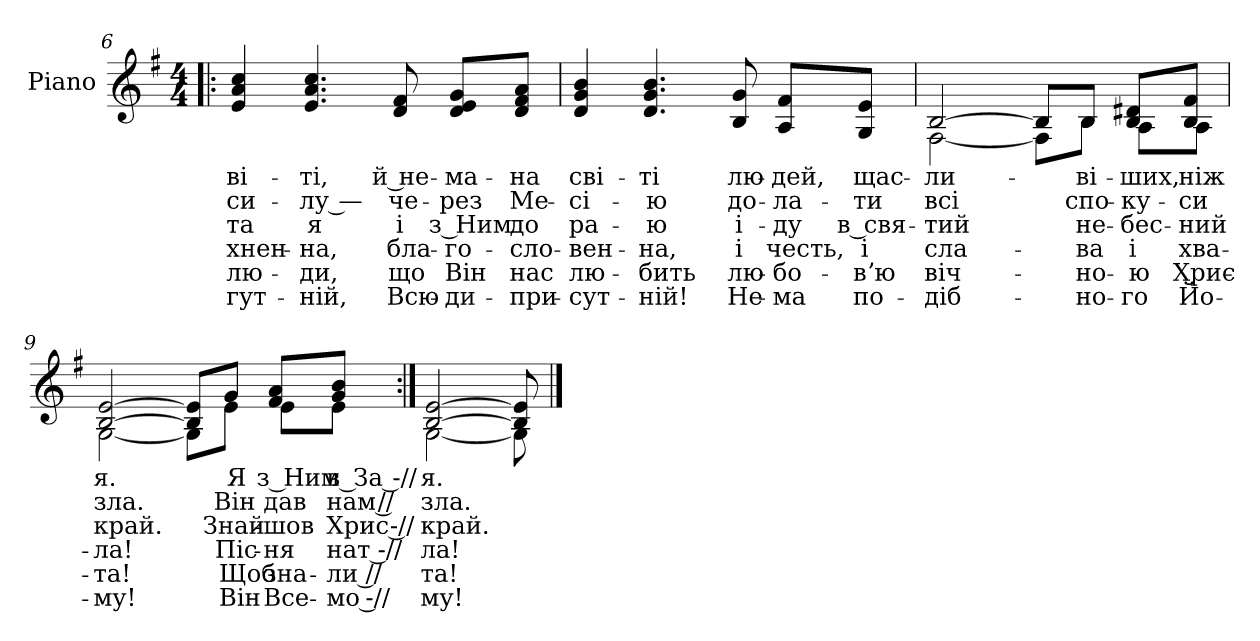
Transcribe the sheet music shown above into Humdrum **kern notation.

**kern	**text	**text	**text	**text	**text	**text
*part1	*part1	*part1	*part1	*part1	*part1	*part1
*staff1	*staff1	*staff1	*staff1	*staff1	*staff1	*staff1
*I"Piano	*	*	*	*	*	*
*I'Pno.	*	*	*	*	*	*
!!LO:LB:g=z
*clefG2	*	*	*	*	*	*
*k[f#]	*	*	*	*	*	*
*G:	*	*	*	*	*	*
*M4/4	*	*	*	*	*	*
=6!|:	=6!|:	=6!|:	=6!|:	=6!|:	=6!|:	=6!|:
!	!LO:LY:b:color=#000000	!LO:LY:b:color=#000000	!LO:LY:b:color=#000000	!LO:LY:b:color=#000000	!LO:LY:b:color=#000000	!LO:LY:b:color=#000000
4ei/ 4ai 4cci	-ві-	си-	-та	-хнен-	-лю-	-гут-
!	!LO:LY:b:color=#000000	!LO:LY:b:color=#000000	!LO:LY:b:color=#000000	!LO:LY:b:color=#000000	!LO:LY:b:color=#000000	!LO:LY:b:color=#000000
4.ei/ 4.ai 4.cci	-ті,	-лу —	я	-на,	-ди,	ній,
!	!LO:LY:b:color=#000000	!LO:LY:b:color=#000000	!LO:LY:b:color=#000000	!LO:LY:b:color=#000000	!LO:LY:b:color=#000000	!LO:LY:b:color=#000000
8di/ 8f#i	й не-	че-	і	бла-	що	Всю-
!	!LO:LY:b:color=#000000	!LO:LY:b:color=#000000	!LO:LY:b:color=#000000	!LO:LY:b:color=#000000	!LO:LY:b:color=#000000	!LO:LY:b:color=#000000
8di/ 8ei/ 8gi/L	-ма-	-рез	з Ним	-го-	-Він	ди-
!	!LO:LY:b:color=#000000	!LO:LY:b:color=#000000	!LO:LY:b:color=#000000	!LO:LY:b:color=#000000	!LO:LY:b:color=#000000	!LO:LY:b:color=#000000
8di/ 8f#i/ 8ai/J	-на	Ме-	до	-сло-	-нас	при-
=7	=7	=7	=7	=7	=7	=7
!	!LO:LY:b:color=#000000	!LO:LY:b:color=#000000	!LO:LY:b:color=#000000	!LO:LY:b:color=#000000	!LO:LY:b:color=#000000	!LO:LY:b:color=#000000
4di/ 4gi 4bi	сві-	-сі-	ра-	-вен-	-лю-	-сут-
!	!LO:LY:b:color=#000000	!LO:LY:b:color=#000000	!LO:LY:b:color=#000000	!LO:LY:b:color=#000000	!LO:LY:b:color=#000000	!LO:LY:b:color=#000000
4.di/ 4.gi 4.bi	-ті	-ю	-ю	-на,	-бить	ній!
!	!LO:LY:b:color=#000000	!LO:LY:b:color=#000000	!LO:LY:b:color=#000000	!LO:LY:b:color=#000000	!LO:LY:b:color=#000000	!LO:LY:b:color=#000000
8Bi/ 8gi	лю-	до-	і-	і	лю-	-Не-
!	!LO:LY:b:color=#000000	!LO:LY:b:color=#000000	!LO:LY:b:color=#000000	!LO:LY:b:color=#000000	!LO:LY:b:color=#000000	!LO:LY:b:color=#000000
8Ai/ 8f#i/L	-дей,	-ла-	-ду	честь,	-бо-	-ма
!	!LO:LY:b:color=#000000	!LO:LY:b:color=#000000	!LO:LY:b:color=#000000	!LO:LY:b:color=#000000	!LO:LY:b:color=#000000	!LO:LY:b:color=#000000
8Gi/ 8ei/J	щас-	-ти	в свя-	і	вʼю	по-
!!LO:LB:g=z
=8	=8	=8	=8	=8	=8	=8
!	!LO:LY:b:color=#000000	!LO:LY:b:color=#000000	!LO:LY:b:color=#000000	!LO:LY:b:color=#000000	!LO:LY:b:color=#000000	!LO:LY:b:color=#000000
*^	*	*	*	*	*	*
[>2Bi/	[<2F#i\	-ли-	всі	-тий	сла-	-віч-	-діб-
8Bi/L]	8F#i\L]	.	.	.	.	.	.
!	!	!LO:LY:b:color=#000000	!LO:LY:b:color=#000000	!LO:LY:b:color=#000000	!LO:LY:b:color=#000000	!LO:LY:b:color=#000000	!LO:LY:b:color=#000000
8Bi/J	8Bi\J	-ві-	спо-	не-	-ва	-но-	-но-
!	!	!LO:LY:b:color=#000000	!LO:LY:b:color=#000000	!LO:LY:b:color=#000000	!LO:LY:b:color=#000000	!LO:LY:b:color=#000000	!LO:LY:b:color=#000000
8Bi/ 8d#Xi/L	8Ai\L	-ших,	-ку-	-бес-	і	-ю	го
!	!	!LO:LY:b:color=#000000	!LO:LY:b:color=#000000	!LO:LY:b:color=#000000	!LO:LY:b:color=#000000	!LO:LY:b:color=#000000	!LO:LY:b:color=#000000
8Bi/ 8f#i/J	8Ai\J	ніж	-си	-ний	хва-	Хрис-	-Йо-
=9	=9	=9	=9	=9	=9	=9	=9
!	!	!LO:LY:b:color=#000000	!LO:LY:b:color=#000000	!LO:LY:b:color=#000000	!LO:LY:b:color=#000000	!LO:LY:b:color=#000000	!LO:LY:b:color=#000000
[>2Bi/ [>2ei	[<2Gi\	я.	зла.	край.	-ла!	-та!	му!
8Bi]/ 8ei]/L	8Gi\L]	.	.	.	.	.	.
!	!	!LO:LY:b:color=#000000	!LO:LY:b:color=#000000	!LO:LY:b:color=#000000	!LO:LY:b:color=#000000	!LO:LY:b:color=#000000	!LO:LY:b:color=#000000
8gi/J	8ei\J	Я	Він	Знай-	Піс-	Щоб	Він
!	!	!LO:LY:b:color=#000000	!LO:LY:b:color=#000000	!LO:LY:b:color=#000000	!LO:LY:b:color=#000000	!LO:LY:b:color=#000000	!LO:LY:b:color=#000000
8f#i/ 8ai/L	8ei\L	з Ним	дав	-шов	-ня	зна-	-Все-
!	!	!LO:LY:b:color=#000000	!LO:LY:b:color=#000000	!LO:LY:b:color=#000000	!LO:LY:b:color=#000000	!LO:LY:b:color=#000000	!LO:LY:b:color=#000000
8gi/ 8bi/J	8ei\J	в За -//	нам //	Хрис -//	нат -//	-ли //	мо -//
=10:|!	=10:|!	=10:|!	=10:|!	=10:|!	=10:|!	=10:|!	=10:|!
!	!	!LO:LY:b:color=#000000	!LO:LY:b:color=#000000	!LO:LY:b:color=#000000	!LO:LY:b:color=#000000	!LO:LY:b:color=#000000	!LO:LY:b:color=#000000
[>2Bi/ [>2ei	[<2Gi\	- я.	зла.	край.	- ла!	- та!	- му!
8Bi/] 8ei]	8Gi\]	.	.	.	.	.	.
*v	*v	*	*	*	*	*	*
==	==	==	==	==	==	==
*-	*-	*-	*-	*-	*-	*-
